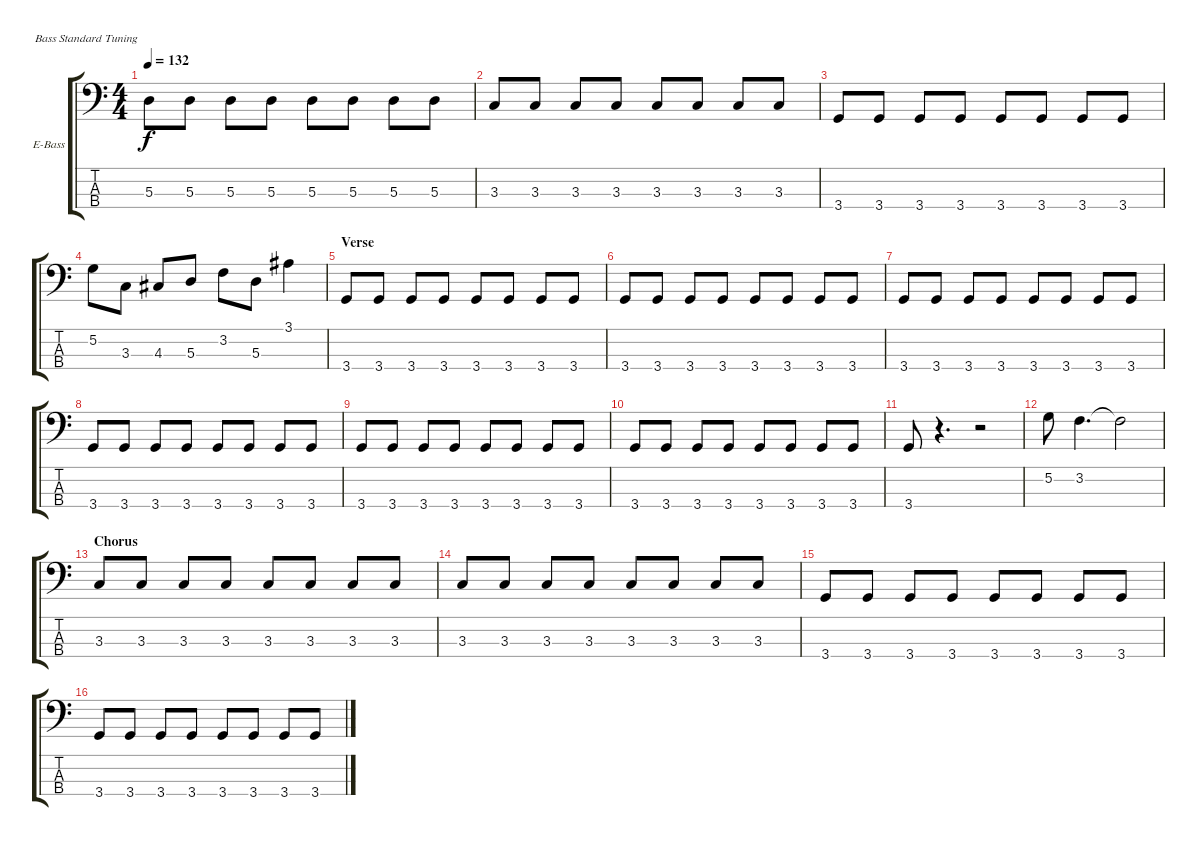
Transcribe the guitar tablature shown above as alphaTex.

\bracketExtendMode groupsimilarinstruments
\firstSystemTrackNameOrientation horizontal
\otherSystemsTrackNameOrientation horizontal
\track ("Bass" "E-Bass") {instrument electricbassfinger}
\staff {score tabs}
\tuning (G2 D2 A1 E1)
\ts (4 4)
\tempo 132
\clef f4
\ks c
5.3.8{dy f} 5.3.8 5.3.8 5.3.8 5.3.8 5.3.8 5.3.8 5.3.8 |
3.3.8 3.3.8 3.3.8 3.3.8 3.3.8 3.3.8 3.3.8 3.3.8 |
3.4.8 3.4.8 3.4.8 3.4.8 3.4.8 3.4.8 3.4.8 3.4.8 |
5.2.8 3.3.8 4.3.8 5.3.8 3.2.8 5.3.8 3.1.4 |
\section ("" "Verse")
3.4.8 3.4.8 3.4.8 3.4.8 3.4.8 3.4.8 3.4.8 3.4.8 |
3.4.8 3.4.8 3.4.8 3.4.8 3.4.8 3.4.8 3.4.8 3.4.8 |
3.4.8 3.4.8 3.4.8 3.4.8 3.4.8 3.4.8 3.4.8 3.4.8 |
3.4.8 3.4.8 3.4.8 3.4.8 3.4.8 3.4.8 3.4.8 3.4.8 |
3.4.8 3.4.8 3.4.8 3.4.8 3.4.8 3.4.8 3.4.8 3.4.8 |
3.4.8 3.4.8 3.4.8 3.4.8 3.4.8 3.4.8 3.4.8 3.4.8 |
3.4.8 r.4{d} r.2 |
5.2.8 3.2.4{d} 3.2{t}.2 |
\section ("" "Chorus")
3.3.8 3.3.8 3.3.8 3.3.8 3.3.8 3.3.8 3.3.8 3.3.8 |
3.3.8 3.3.8 3.3.8 3.3.8 3.3.8 3.3.8 3.3.8 3.3.8 |
3.4.8 3.4.8 3.4.8 3.4.8 3.4.8 3.4.8 3.4.8 3.4.8 |
3.4.8 3.4.8 3.4.8 3.4.8 3.4.8 3.4.8 3.4.8 3.4.8
